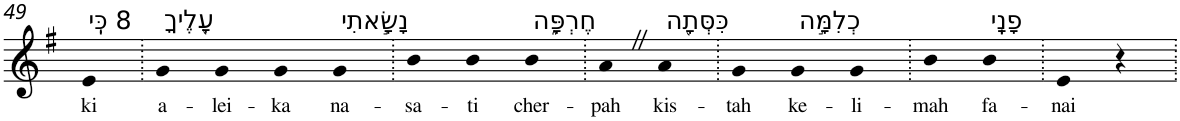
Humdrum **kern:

**kern	**text
*part1	*part1
*staff1	*staff1
*I"Piano	*
*I'Pno	*
!!LO:PB:g=z
*clefG2	*
*k[f#]	*
*G:	*
=49	=49
!LO:TX:a:t=8 כִּֽי	!
!	!LO:LY:b
4e	ki
=50.	=50.
!LO:TX:a:t=עָ֭לֶיךָ	!
!	!LO:LY:b
4g	a-
!	!LO:LY:b
4g	-lei-
!	!LO:LY:b
4g	-ka
!LO:TX:a:t=נָשָׂ֣אתִי	!
!	!LO:LY:b
4g	na-
=51.	=51.
!	!LO:LY:b
4b	-sa-
!	!LO:LY:b
4b	-ti
!LO:TX:a:t=חֶרְפָּ֑ה	!
!	!LO:LY:b
4b	cher-
=52.	=52.
!	!LO:LY:b
4aZ	-pah
!LO:TX:a:t=כִּסְּתָ֖ה	!
!	!LO:LY:b
4a	kis-
=53.	=53.
!	!LO:LY:b
4g	-tah
!LO:TX:a:t=כְלִמָּ֣ה	!
!	!LO:LY:b
4g	ke-
!	!LO:LY:b
4g	-li-
=54.	=54.
!	!LO:LY:b
4b	-mah
!LO:TX:a:t=פָנָֽי	!
!	!LO:LY:b
4b	fa-
=55.	=55.
!	!LO:LY:b
4e	-nai
4r	.
=.	=.
*-	*-
